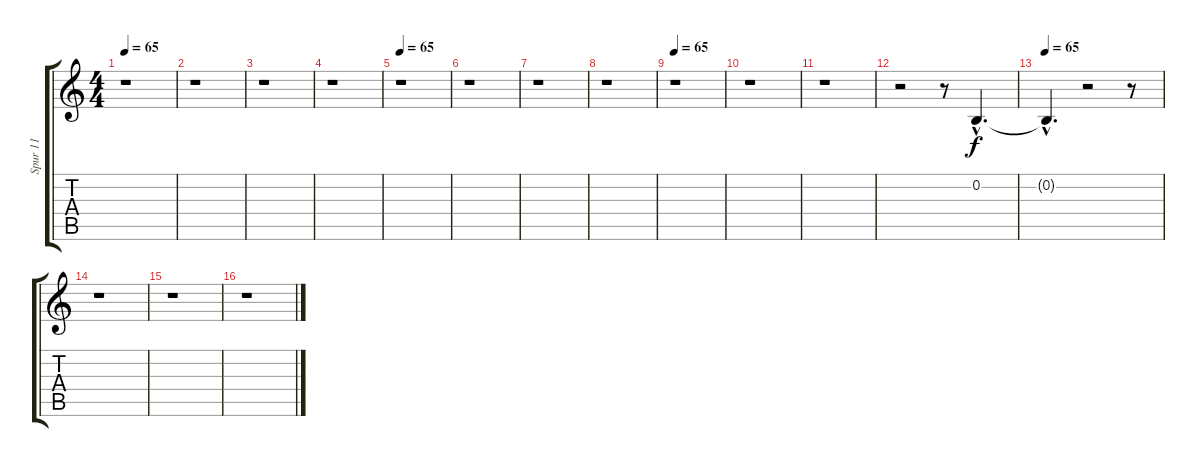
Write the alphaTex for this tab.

\track ("Spur 11" "Spur 11") {instrument reversecymbal}
\staff {score tabs}
\tuning (E4 B3 G3 D3 A2 E2) {hide}
\ts (4 4)
\tempo 65
\clef g2
\ks c
r.1{dy f instrument reversecymbal} |
r.1 |
r.1 |
r.1 |
\tempo 65
r.1 |
r.1 |
r.1 |
r.1 |
\tempo 65
r.1 |
r.1 |
r.1 |
r.2 r.8 0.2{hac}.4{d} |
\tempo 65
0.2{hac t}.4{d} r.2 r.8 |
r.1 |
r.1 |
r.1
